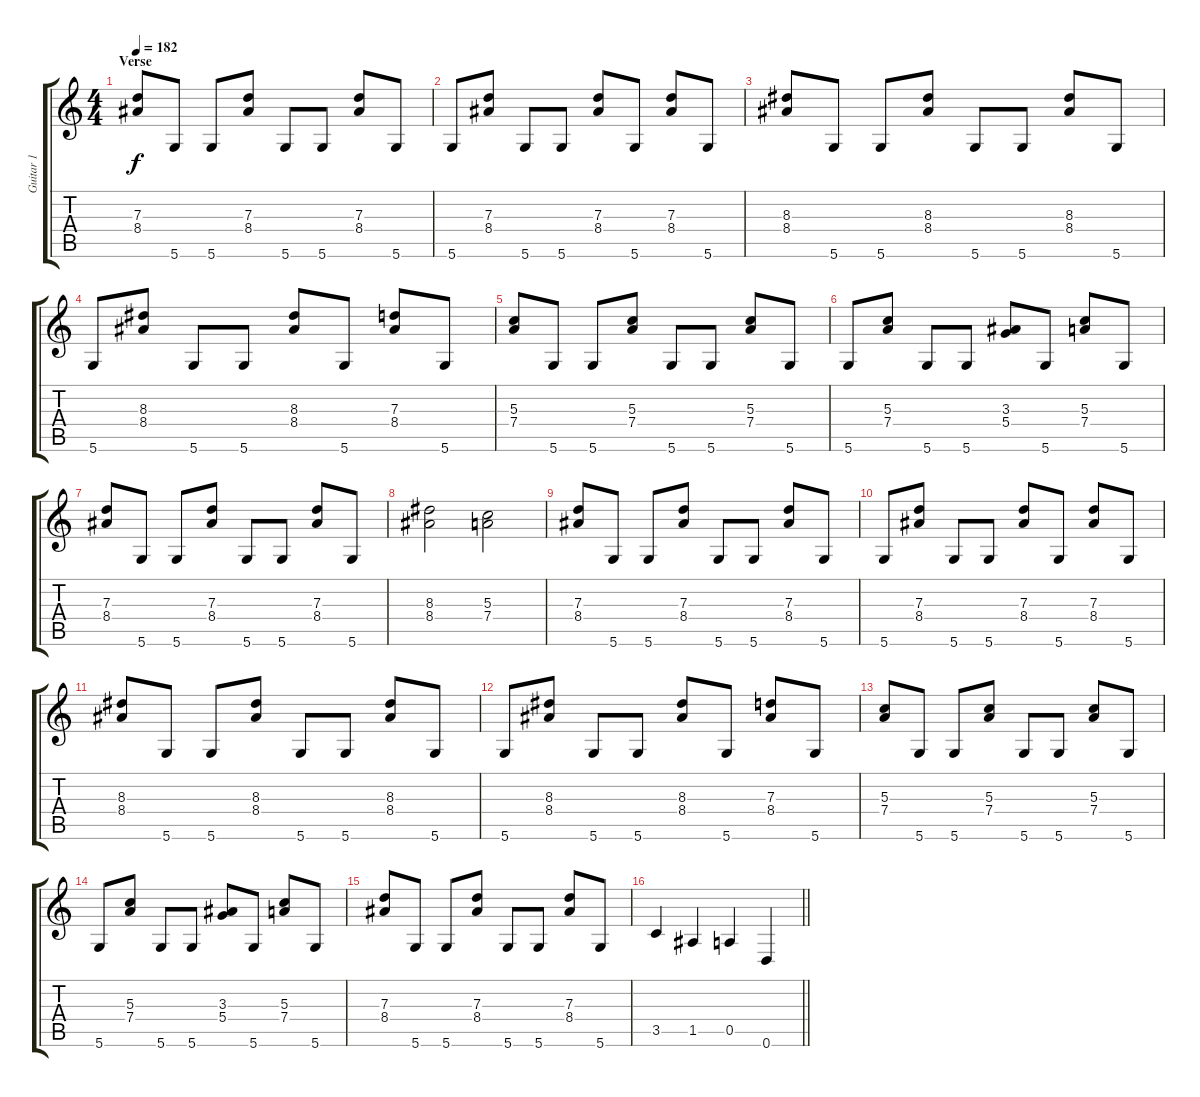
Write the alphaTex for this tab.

\track ("Guitar 1" "Guitar 1") {instrument distortionguitar}
\staff {score tabs}
\tuning (E4 B3 G3 D3 A2 D2) {hide}
\ts (4 4)
\section ("" "Verse")
\tempo 182
\clef g2
\ks c
(7.3 8.4).8{dy f} 5.6.8 5.6.8 (7.3 8.4).8 5.6.8 5.6.8 (7.3 8.4).8 5.6.8 |
5.6.8 (7.3 8.4).8 5.6.8 5.6.8 (7.3 8.4).8 5.6.8 (7.3 8.4).8 5.6.8 |
(8.3 8.4).8 5.6.8 5.6.8 (8.3 8.4).8 5.6.8 5.6.8 (8.3 8.4).8 5.6.8 |
5.6.8 (8.3 8.4).8 5.6.8 5.6.8 (8.3 8.4).8 5.6.8 (7.3 8.4).8 5.6.8 |
(5.3 7.4).8 5.6.8 5.6.8 (5.3 7.4).8 5.6.8 5.6.8 (5.3 7.4).8 5.6.8 |
5.6.8 (5.3 7.4).8 5.6.8 5.6.8 (3.3 5.4).8 5.6.8 (5.3 7.4).8 5.6.8 |
(7.3 8.4).8 5.6.8 5.6.8 (7.3 8.4).8 5.6.8 5.6.8 (7.3 8.4).8 5.6.8 |
(8.3 8.4).2 (5.3 7.4).2 |
(7.3 8.4).8 5.6.8 5.6.8 (7.3 8.4).8 5.6.8 5.6.8 (7.3 8.4).8 5.6.8 |
5.6.8 (7.3 8.4).8 5.6.8 5.6.8 (7.3 8.4).8 5.6.8 (7.3 8.4).8 5.6.8 |
(8.3 8.4).8 5.6.8 5.6.8 (8.3 8.4).8 5.6.8 5.6.8 (8.3 8.4).8 5.6.8 |
5.6.8 (8.3 8.4).8 5.6.8 5.6.8 (8.3 8.4).8 5.6.8 (7.3 8.4).8 5.6.8 |
(5.3 7.4).8 5.6.8 5.6.8 (5.3 7.4).8 5.6.8 5.6.8 (5.3 7.4).8 5.6.8 |
5.6.8 (5.3 7.4).8 5.6.8 5.6.8 (3.3 5.4).8 5.6.8 (5.3 7.4).8 5.6.8 |
(7.3 8.4).8 5.6.8 5.6.8 (7.3 8.4).8 5.6.8 5.6.8 (7.3 8.4).8 5.6.8 |
\barLineRight lightlight
3.5.4 1.5.4 0.5.4 0.6.4
